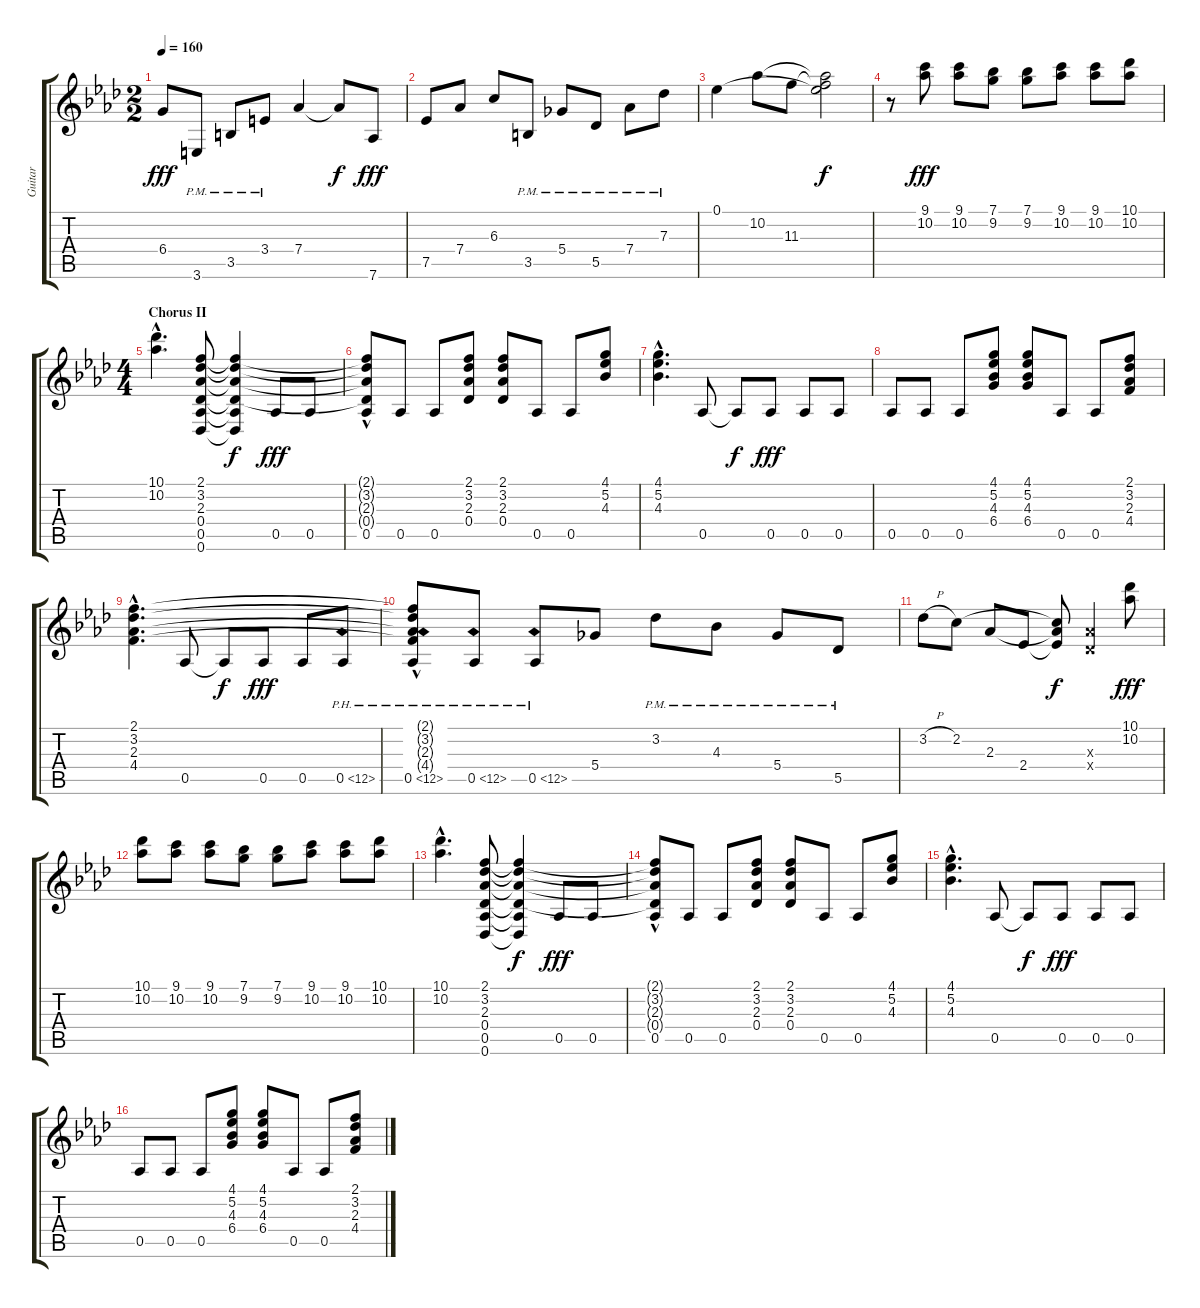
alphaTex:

\track ("Guitar" "Guitar") {instrument distortionguitar}
\staff {score tabs}
\tuning (Eb4 Bb3 Gb3 Db3 Ab2 Db2) {hide}
\ts (2 2)
\tempo 160
\clef g2
\ks ab
6.4.8{dy fff} 3.6{pm}.8 3.5{pm}.8 3.4{pm}.8 7.4.4 7.4{t}.8{dy f} 7.6.8{dy fff} |
7.5.8 7.4.8 6.3.8 3.5{pm}.8 5.4{pm}.8 5.5{pm}.8 7.4{pm}.8 7.3{pm}.8 |
0.1.4 10.2.8 11.3.8 (0.1{t} 10.2{t} 11.3{t}).2{dy f} |
r.8 (9.1 10.2).8{dy fff} (9.1 10.2).8 (7.1 9.2).8 (7.1 9.2).8 (9.1 10.2).8 (9.1 10.2).8 (10.1 10.2).8 |
\ts (4 4)
\section ("" "Chorus II")
(10.1{hac} 10.2{hac}).4{d} (2.1 3.2 2.3 0.4 0.5 0.6).8 (2.1{t} 3.2{t} 2.3{t} 0.4{t} 0.5{t} 0.6{t}).4{dy f} 0.5.8{dy fff} 0.5.8 |
(2.1{hac t} 3.2{hac t} 2.3{hac t} 0.4{hac t} 0.5).8 0.5.8 0.5.8 (2.1 3.2 2.3 0.4).8 (2.1 3.2 2.3 0.4).8 0.5.8 0.5.8 (4.1 5.2 4.3).8 |
(4.1{hac} 5.2{hac} 4.3{hac}).4{d} 0.5.8 0.5{t}.8{dy f} 0.5.8{dy fff} 0.5.8 0.5.8 |
0.5.8 0.5.8 0.5.8 (4.1 5.2 4.3 6.4).8 (4.1 5.2 4.3 6.4).8 0.5.8 0.5.8 (2.1 3.2 2.3 4.4).8 |
(2.1{hac} 3.2{hac} 2.3{hac} 4.4{hac}).4{d} 0.5.8 0.5{t}.8{dy f} 0.5.8{dy fff} 0.5.8 0.5{ph 12}.8 |
(2.1{hac t} 3.2{hac t} 2.3{hac t} 4.4{hac t} 0.5{ph 12}).8 0.5{ph 12}.8 0.5{ph 12}.8 5.4.8 3.2{pm}.8 4.3{pm}.8 5.4{pm}.8 5.5{pm}.8 |
3.2{h}.8 2.2.8 2.3.8 2.4.8 (2.2{t} 2.3{t} 2.4{t}).8{dy f} (2.3{x} 0.4{x}).4 (10.1 10.2).8{dy fff} |
(10.1 10.2).8 (9.1 10.2).8 (9.1 10.2).8 (7.1 9.2).8 (7.1 9.2).8 (9.1 10.2).8 (9.1 10.2).8 (10.1 10.2).8 |
(10.1{hac} 10.2{hac}).4{d} (2.1 3.2 2.3 0.4 0.5 0.6).8 (2.1{t} 3.2{t} 2.3{t} 0.4{t} 0.5{t} 0.6{t}).4{dy f} 0.5.8{dy fff} 0.5.8 |
(2.1{hac t} 3.2{hac t} 2.3{hac t} 0.4{hac t} 0.5).8 0.5.8 0.5.8 (2.1 3.2 2.3 0.4).8 (2.1 3.2 2.3 0.4).8 0.5.8 0.5.8 (4.1 5.2 4.3).8 |
(4.1{hac} 5.2{hac} 4.3{hac}).4{d} 0.5.8 0.5{t}.8{dy f} 0.5.8{dy fff} 0.5.8 0.5.8 |
0.5.8 0.5.8 0.5.8 (4.1 5.2 4.3 6.4).8 (4.1 5.2 4.3 6.4).8 0.5.8 0.5.8 (2.1 3.2 2.3 4.4).8
